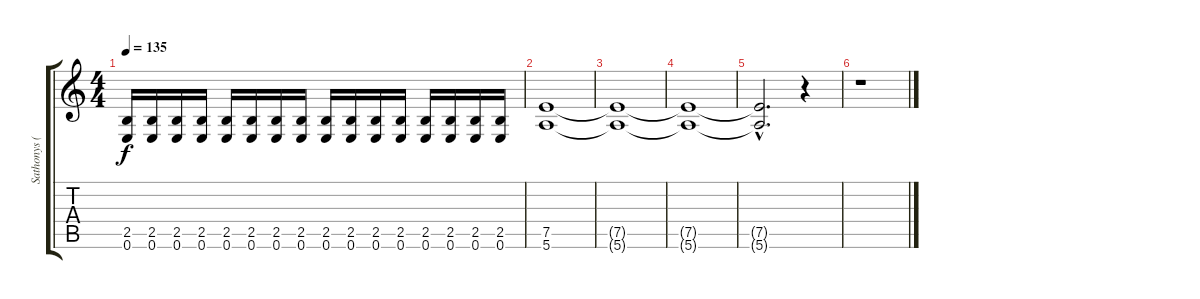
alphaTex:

\track ("Sathonys (Guitar)" "Sathonys (") {instrument overdrivenguitar}
\staff {score tabs}
\tuning (E4 B3 G3 D3 A2 E2) {hide}
\ts (4 4)
\tempo 135
\clef g2
\ks c
(2.5 0.6).16{dy f} (2.5 0.6).16 (2.5 0.6).16 (2.5 0.6).16 (2.5 0.6).16 (2.5 0.6).16 (2.5 0.6).16 (2.5 0.6).16 (2.5 0.6).16 (2.5 0.6).16 (2.5 0.6).16 (2.5 0.6).16 (2.5 0.6).16 (2.5 0.6).16 (2.5 0.6).16 (2.5 0.6).16 |
(7.5 5.6).1 |
(7.5{t} 5.6{t}).1 |
(7.5{t} 5.6{t}).1{volume 0} |
(7.5{hac t} 5.6{hac t}).2{d} r.4 |
r.1{volume 13}
